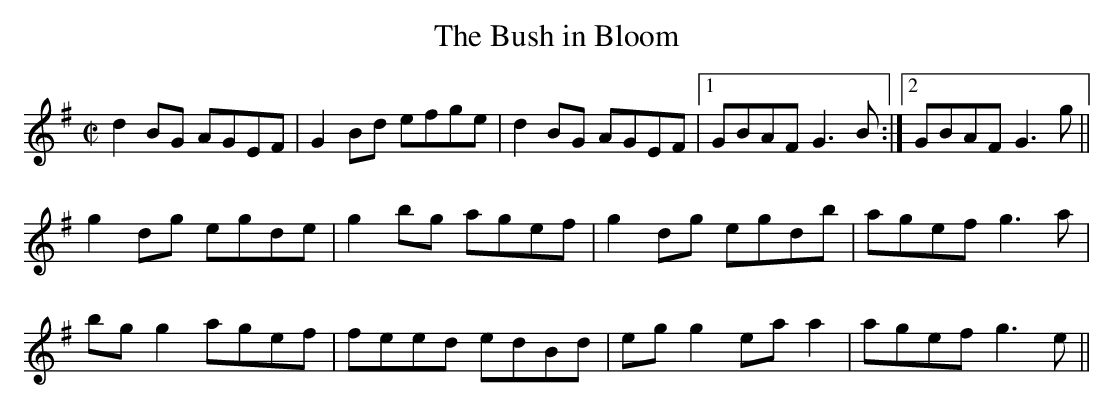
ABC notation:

X:1
T:Bush in Bloom, The
M:C|
K:G
d2BG AGEF|G2Bd efge|d2BG AGEF|1 GBAF G3B:|2 GBAF G3g||
g2dg egde|g2bg agef|g2dg egdb|agef g3a|
bgg2 agef|feed edBd|egg2 eaa2|agef g3e||
